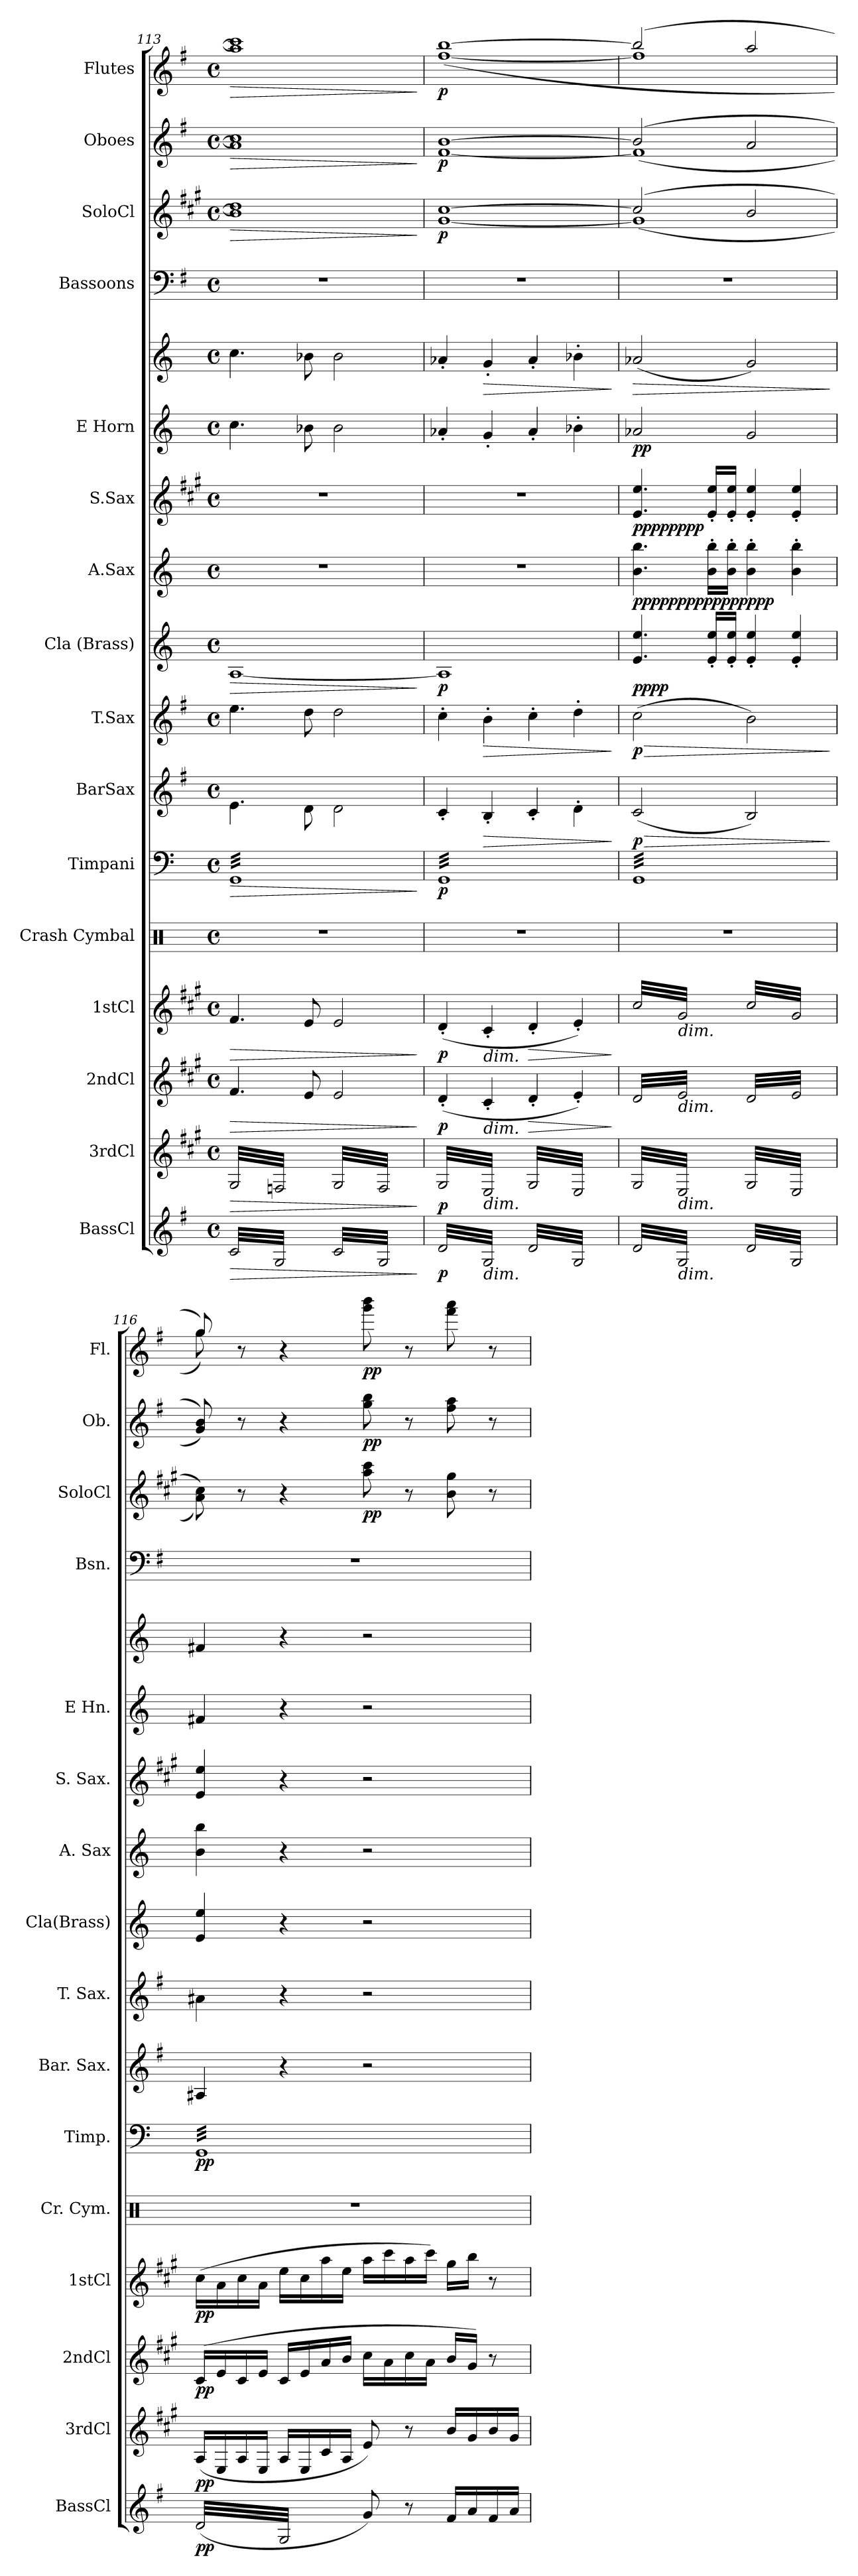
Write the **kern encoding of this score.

**kern	**dynam	**kern	**dynam	**kern	**dynam	**kern	**dynam	**kern	**kern	**dynam	**kern	**dynam	**kern	**dynam	**kern	**dynam	**kern	**dynam	**kern	**dynam	**kern	**kern	**dynam	**kern	**kern	**dynam	**kern	**dynam	**kern	**dynam
*part16	*part16	*part15	*part15	*part14	*part14	*part13	*part13	*part12	*part11	*part11	*part10	*part10	*part9	*part9	*part8	*part8	*part7	*part7	*part6	*part6	*part5	*part5	*part5	*part4	*part3	*part3	*part2	*part2	*part1	*part1
*staff17	*staff17	*staff16	*staff16	*staff15	*staff15	*staff14	*staff14	*staff13	*staff12	*staff12	*staff11	*staff11	*staff10	*staff10	*staff9	*staff9	*staff8	*staff8	*staff7	*staff7	*staff6	*staff5	*staff5/6	*staff4	*staff3	*staff3	*staff2	*staff2	*staff1	*staff1
*I"BassCl	*	*I"3rdCl	*	*I"2ndCl	*	*I"1stCl	*	*I"Crash Cymbal	*I"Timpani	*	*I"BarSax	*	*I"T.Sax	*	*I"Cla (Brass)	*	*I"A.Sax	*	*I"S.Sax	*	*I"E Horn	*	*	*I"Bassoons	*I"SoloCl	*	*I"Oboes	*	*I"Flutes	*
*I'BassCl	*	*I'3rdCl	*	*I'2ndCl	*	*I'1stCl	*	*I'Cr. Cym.	*I'Timp.	*	*I'Bar. Sax.	*	*I'T. Sax.	*	*I'Cla(Brass)	*	*I'A. Sax	*	*I'S. Sax.	*	*I'E Hn.	*	*	*I'Bsn.	*I'SoloCl	*	*I'Ob.	*	*I'Fl.	*
*clefG2	*	*clefG2	*	*clefG2	*	*clefG2	*	*clefX	*clefF4	*	*clefG2	*	*clefG2	*	*clefG2	*	*clefG2	*	*clefG2	*	*clefG2	*clefG2	*	*clefF4	*clefG2	*	*clefG2	*	*clefG2	*
*ITrd8c14	*	*ITrd1c2	*	*ITrd1c2	*	*ITrd1c2	*	*	*	*	*ITrd12c21	*	*ITrd8c14	*	*ITrd1c2	*	*ITrd5c9	*	*ITrd1c2	*	*ITrd5c8	*ITrd5c8	*	*	*ITrd1c2	*	*	*	*	*
*k[f#]	*	*k[f#]	*	*k[f#]	*	*k[f#]	*	*k[]	*k[]	*	*k[f#]	*	*k[f#]	*	*k[b-e-]	*	*k[b-e-a-]	*	*k[f#]	*	*k[f#c#g#d#]	*k[f#c#g#d#]	*	*k[f#]	*k[f#]	*	*k[f#]	*	*k[f#]	*
*M4/4	*	*M4/4	*	*M4/4	*	*M4/4	*	*M4/4	*M4/4	*	*M4/4	*	*M4/4	*	*M4/4	*	*M4/4	*	*M4/4	*	*M4/4	*M4/4	*	*M4/4	*M4/4	*	*M4/4	*	*M4/4	*
*met(c)	*	*met(c)	*	*met(c)	*	*met(c)	*	*met(c)	*met(c)	*	*met(c)	*	*met(c)	*	*met(c)	*	*met(c)	*	*met(c)	*	*met(c)	*met(c)	*	*met(c)	*met(c)	*	*met(c)	*	*met(c)	*
=113	=113	=113	=113	=113	=113	=113	=113	=113	=113	=113	=113	=113	=113	=113	=113	=113	=113	=113	=113	=113	=113	=113	=113	=113	=113	=113	=113	=113	=113	=113
!	!LO:HP:b	!	!LO:HP:b	!	!LO:HP:b	!	!LO:HP:b	!	!	!LO:HP:b	!	!	!	!	!	!LO:HP:b	!	!	!	!	!	!	!	!	!	!LO:HP:b	!	!LO:HP:b	!	!LO:HP:b
*	*	*	*	*	*	*	*	*	*	*	*	*	*	*	*	*	*	*	*	*	*	*	*	*	*^	*	*^	*	*^	*
*tremolo	*	*	*	*	*	*	*	*	*	*	*	*	*	*	*	*	*	*	*	*	*	*	*	*	*	*	*	*	*	*	*	*	*
*	*	*tremolo	*	*	*	*	*	*	*	*	*	*	*	*	*	*	*	*	*	*	*	*	*	*	*	*	*	*	*	*	*	*	*
*	*	*	*	*	*	*	*	*	*tremolo	*	*	*	*	*	*	*	*	*	*	*	*	*	*	*	*	*	*	*	*	*	*	*	*
(<32C/LLL	>	(<32F#/LLL	>	4.e/	>	4.e/	>	1r	32GGLLL	>	4.E\	.	4.e\	.	[1G	>	1r	.	1r	.	4.e\	4.e\	.	1r	1cc]	1a]	>	1cc]	1a]	>	1ccc]	1aa]	>
32GG/	.	32E-X/	.	.	.	.	.	.	32GG	.	.	.	.	.	.	.	.	.	.	.	.	.	.	.	.	.	.	.	.	.	.	.	.
32C/	.	32F#/	.	.	.	.	.	.	32GG	.	.	.	.	.	.	.	.	.	.	.	.	.	.	.	.	.	.	.	.	.	.	.	.
32GG/	.	32E-X/	.	.	.	.	.	.	32GG	.	.	.	.	.	.	.	.	.	.	.	.	.	.	.	.	.	.	.	.	.	.	.	.
32C/	.	32F#/	.	.	.	.	.	.	32GG	.	.	.	.	.	.	.	.	.	.	.	.	.	.	.	.	.	.	.	.	.	.	.	.
32GG/	.	32E-X/	.	.	.	.	.	.	32GG	.	.	.	.	.	.	.	.	.	.	.	.	.	.	.	.	.	.	.	.	.	.	.	.
32C/	.	32F#/	.	.	.	.	.	.	32GG	.	.	.	.	.	.	.	.	.	.	.	.	.	.	.	.	.	.	.	.	.	.	.	.
32GG/	.	32E-X/	.	.	.	.	.	.	32GG	.	.	.	.	.	.	.	.	.	.	.	.	.	.	.	.	.	.	.	.	.	.	.	.
32C/	.	32F#/	.	.	.	.	.	.	32GG	.	.	.	.	.	.	.	.	.	.	.	.	.	.	.	.	.	.	.	.	.	.	.	.
32GG/	.	32E-X/	.	.	.	.	.	.	32GG	.	.	.	.	.	.	.	.	.	.	.	.	.	.	.	.	.	.	.	.	.	.	.	.
32C/	.	32F#/	.	.	.	.	.	.	32GG	.	.	.	.	.	.	.	.	.	.	.	.	.	.	.	.	.	.	.	.	.	.	.	.
32GG/	.	32E-X/	.	.	.	.	.	.	32GG	.	.	.	.	.	.	.	.	.	.	.	.	.	.	.	.	.	.	.	.	.	.	.	.
32C/	.	32F#/	.	8d/	.	8d/	.	.	32GG	.	8D\	.	8d\	.	.	.	.	.	.	.	8dn\	8dn\	.	.	.	.	.	.	.	.	.	.	.
32GG/	.	32E-X/	.	.	.	.	.	.	32GG	.	.	.	.	.	.	.	.	.	.	.	.	.	.	.	.	.	.	.	.	.	.	.	.
32C/	.	32F#/	.	.	.	.	.	.	32GG	.	.	.	.	.	.	.	.	.	.	.	.	.	.	.	.	.	.	.	.	.	.	.	.
32GG/JJJ	.	32E-X/JJJ	.	.	.	.	.	.	32GG	.	.	.	.	.	.	.	.	.	.	.	.	.	.	.	.	.	.	.	.	.	.	.	.
32C/LLL	.	32F#/LLL	.	2d/	.	2d/	.	.	32GG	.	2D\	.	2d\	.	.	.	.	.	.	.	2d\	2d\	.	.	.	.	.	.	.	.	.	.	.
32GG/)	.	32E-/)	.	.	.	.	.	.	32GG	.	.	.	.	.	.	.	.	.	.	.	.	.	.	.	.	.	.	.	.	.	.	.	.
32C/	.	32F#/	.	.	.	.	.	.	32GG	.	.	.	.	.	.	.	.	.	.	.	.	.	.	.	.	.	.	.	.	.	.	.	.
32GG/)	.	32E-/)	.	.	.	.	.	.	32GG	.	.	.	.	.	.	.	.	.	.	.	.	.	.	.	.	.	.	.	.	.	.	.	.
32C/	.	32F#/	.	.	.	.	.	.	32GG	.	.	.	.	.	.	.	.	.	.	.	.	.	.	.	.	.	.	.	.	.	.	.	.
32GG/)	.	32E-/)	.	.	.	.	.	.	32GG	.	.	.	.	.	.	.	.	.	.	.	.	.	.	.	.	.	.	.	.	.	.	.	.
32C/	.	32F#/	.	.	.	.	.	.	32GG	.	.	.	.	.	.	.	.	.	.	.	.	.	.	.	.	.	.	.	.	.	.	.	.
32GG/)	.	32E-/)	.	.	.	.	.	.	32GG	.	.	.	.	.	.	.	.	.	.	.	.	.	.	.	.	.	.	.	.	.	.	.	.
32C/	.	32F#/	.	.	.	.	.	.	32GG	.	.	.	.	.	.	.	.	.	.	.	.	.	.	.	.	.	.	.	.	.	.	.	.
32GG/)	.	32E-/)	.	.	.	.	.	.	32GG	.	.	.	.	.	.	.	.	.	.	.	.	.	.	.	.	.	.	.	.	.	.	.	.
32C/	.	32F#/	.	.	.	.	.	.	32GG	.	.	.	.	.	.	.	.	.	.	.	.	.	.	.	.	.	.	.	.	.	.	.	.
32GG/)	.	32E-/)	.	.	.	.	.	.	32GG	.	.	.	.	.	.	.	.	.	.	.	.	.	.	.	.	.	.	.	.	.	.	.	.
32C/	.	32F#/	.	.	.	.	.	.	32GG	.	.	.	.	.	.	.	.	.	.	.	.	.	.	.	.	.	.	.	.	.	.	.	.
32GG/)	.	32E-/)	.	.	.	.	.	.	32GG	.	.	.	.	.	.	.	.	.	.	.	.	.	.	.	.	.	.	.	.	.	.	.	.
32C/	.	32F#/	.	.	.	.	.	.	32GG	.	.	.	.	.	.	.	.	.	.	.	.	.	.	.	.	.	.	.	.	.	.	.	.
32GG/)JJJ	.	32E-/)JJJ	.	.	.	.	.	.	32GGJJJ	.	.	.	.	.	.	.	.	.	.	.	.	.	.	.	.	.	.	.	.	.	.	.	.
*	*	*	*	*	*	*	*	*	*	*	*	*	*	*	*	*	*	*	*	*	*	*	*	*	*v	*v	*	*	*	*	*v	*v	*
*	*	*	*	*	*	*	*	*	*	*	*	*	*	*	*	*	*	*	*	*	*	*	*	*	*	*	*v	*v	*	*	*
.	]	.	]	.	]	.	]	.	.	]	.	.	.	.	.	]	.	.	.	.	.	.	.	.	.	]	.	]	.	]
=114	=114	=114	=114	=114	=114	=114	=114	=114	=114	=114	=114	=114	=114	=114	=114	=114	=114	=114	=114	=114	=114	=114	=114	=114	=114	=114	=114	=114	=114	=114
*	*	*	*	*	*	*	*	*	*	*	*	*	*	*	*	*	*	*	*	*	*	*	*	*	*^	*	*^	*	*^	*
!	!LO:DY:b	!	!LO:DY:b	!	!LO:DY:b	!	!LO:DY:b	!	!	!LO:DY:b	!	!	!	!	!	!LO:DY:b	!	!	!	!	!	!	!	!	!	!	!LO:DY:b	!	!	!LO:DY:b	!	!	!LO:DY:b
(<32D/LLL	p	(<32F#/LLL	p	(<4c'/	p	(<4c'/	p	1r	32GGLLL	p	4C'/	.	4c'\	.	1G]	p	1r	.	1r	.	4cn'/	4cn'/	.	1r	[1b	[1f#	p	[1b	[1f#	p	[1bb	(<[1ff#	p
32GG/	.	32D/	.	.	.	.	.	.	32GG	.	.	.	.	.	.	.	.	.	.	.	.	.	.	.	.	.	.	.	.	.	.	.	.
32D/	.	32F#/	.	.	.	.	.	.	32GG	.	.	.	.	.	.	.	.	.	.	.	.	.	.	.	.	.	.	.	.	.	.	.	.
32GG/	.	32D/	.	.	.	.	.	.	32GG	.	.	.	.	.	.	.	.	.	.	.	.	.	.	.	.	.	.	.	.	.	.	.	.
32D/	.	32F#/	.	.	.	.	.	.	32GG	.	.	.	.	.	.	.	.	.	.	.	.	.	.	.	.	.	.	.	.	.	.	.	.
32GG/	.	32D/	.	.	.	.	.	.	32GG	.	.	.	.	.	.	.	.	.	.	.	.	.	.	.	.	.	.	.	.	.	.	.	.
32D/	.	32F#/	.	.	.	.	.	.	32GG	.	.	.	.	.	.	.	.	.	.	.	.	.	.	.	.	.	.	.	.	.	.	.	.
32GG/	.	32D/	.	.	.	.	.	.	32GG	.	.	.	.	.	.	.	.	.	.	.	.	.	.	.	.	.	.	.	.	.	.	.	.
!	!	!	!	!	!	!LO:TX:b:i:t=dim.	!	!	!	!	!	!	!	!	!	!	!	!	!	!	!	!	!	!	!	!	!	!	!	!	!	!	!
!	!	!	!	!LO:TX:b:i:t=dim.	!	!	!	!	!	!	!	!	!	!	!	!	!	!	!	!	!	!	!	!	!	!	!	!	!	!	!	!	!
!	!	!LO:TX:b:i:t=dim.	!	!	!	!	!	!	!	!	!	!	!	!	!	!	!	!	!	!	!	!	!	!	!	!	!	!	!	!	!	!	!
!LO:TX:b:i:t=dim.	!	!	!	!	!	!	!	!	!	!	!	!	!	!	!	!	!	!	!	!	!	!	!	!	!	!	!	!	!	!	!	!	!
!	!	!	!	!	!	!	!	!	!	!	!	!LO:HP:b	!	!LO:HP:b	!	!	!	!	!	!	!	!	!LO:HP:b	!	!	!	!	!	!	!	!	!	!
32D/	.	32F#/	.	4B'/	.	4B'/	.	.	32GG	.	4BB'/	>	4B'\	>	.	.	.	.	.	.	4B'/	4B'/	>	.	.	.	.	.	.	.	.	.	.
32GG/	.	32D/	.	.	.	.	.	.	32GG	.	.	.	.	.	.	.	.	.	.	.	.	.	.	.	.	.	.	.	.	.	.	.	.
32D/	.	32F#/	.	.	.	.	.	.	32GG	.	.	.	.	.	.	.	.	.	.	.	.	.	.	.	.	.	.	.	.	.	.	.	.
32GG/	.	32D/	.	.	.	.	.	.	32GG	.	.	.	.	.	.	.	.	.	.	.	.	.	.	.	.	.	.	.	.	.	.	.	.
32D/	.	32F#/	.	.	.	.	.	.	32GG	.	.	.	.	.	.	.	.	.	.	.	.	.	.	.	.	.	.	.	.	.	.	.	.
32GG/	.	32D/	.	.	.	.	.	.	32GG	.	.	.	.	.	.	.	.	.	.	.	.	.	.	.	.	.	.	.	.	.	.	.	.
32D/	.	32F#/	.	.	.	.	.	.	32GG	.	.	.	.	.	.	.	.	.	.	.	.	.	.	.	.	.	.	.	.	.	.	.	.
32GG/JJJ	.	32D/JJJ	.	.	.	.	.	.	32GG	.	.	.	.	.	.	.	.	.	.	.	.	.	.	.	.	.	.	.	.	.	.	.	.
!	!	!	!	!	!LO:HP:b	!	!LO:HP:b	!	!	!	!	!	!	!	!	!	!	!	!	!	!	!	!	!	!	!	!	!	!	!	!	!	!
32D/LLL	.	32F#/LLL	.	4c'/	>	4c'/	>	.	32GG	.	4C'/	.	4c'\	.	.	.	.	.	.	.	4c'/	4c'/	.	.	.	.	.	.	.	.	.	.	.
32GG/)	.	32D/)	.	.	.	.	.	.	32GG	.	.	.	.	.	.	.	.	.	.	.	.	.	.	.	.	.	.	.	.	.	.	.	.
32D/	.	32F#/	.	.	.	.	.	.	32GG	.	.	.	.	.	.	.	.	.	.	.	.	.	.	.	.	.	.	.	.	.	.	.	.
32GG/)	.	32D/)	.	.	.	.	.	.	32GG	.	.	.	.	.	.	.	.	.	.	.	.	.	.	.	.	.	.	.	.	.	.	.	.
32D/	.	32F#/	.	.	.	.	.	.	32GG	.	.	.	.	.	.	.	.	.	.	.	.	.	.	.	.	.	.	.	.	.	.	.	.
32GG/)	.	32D/)	.	.	.	.	.	.	32GG	.	.	.	.	.	.	.	.	.	.	.	.	.	.	.	.	.	.	.	.	.	.	.	.
32D/	.	32F#/	.	.	.	.	.	.	32GG	.	.	.	.	.	.	.	.	.	.	.	.	.	.	.	.	.	.	.	.	.	.	.	.
32GG/)	.	32D/)	.	.	.	.	.	.	32GG	.	.	.	.	.	.	.	.	.	.	.	.	.	.	.	.	.	.	.	.	.	.	.	.
32D/	.	32F#/	.	4d'/)	.	4d'/)	.	.	32GG	.	4D'\	.	4d'\	.	.	.	.	.	.	.	4dn'\	4dn'\	.	.	.	.	.	.	.	.	.	.	.
32GG/)	.	32D/)	.	.	.	.	.	.	32GG	.	.	.	.	.	.	.	.	.	.	.	.	.	.	.	.	.	.	.	.	.	.	.	.
32D/	.	32F#/	.	.	.	.	.	.	32GG	.	.	.	.	.	.	.	.	.	.	.	.	.	.	.	.	.	.	.	.	.	.	.	.
32GG/)	.	32D/)	.	.	.	.	.	.	32GG	.	.	.	.	.	.	.	.	.	.	.	.	.	.	.	.	.	.	.	.	.	.	.	.
32D/	.	32F#/	.	.	.	.	.	.	32GG	.	.	.	.	.	.	.	.	.	.	.	.	.	.	.	.	.	.	.	.	.	.	.	.
32GG/)	.	32D/)	.	.	.	.	.	.	32GG	.	.	.	.	.	.	.	.	.	.	.	.	.	.	.	.	.	.	.	.	.	.	.	.
32D/	.	32F#/	.	.	.	.	.	.	32GG	.	.	.	.	.	.	.	.	.	.	.	.	.	.	.	.	.	.	.	.	.	.	.	.
32GG/)JJJ	.	32D/)JJJ	.	.	.	.	.	.	32GGJJJ	.	.	.	.	.	.	.	.	.	.	.	.	.	.	.	.	.	.	.	.	.	.	.	.
*	*	*	*	*	*	*	*	*	*	*	*	*	*	*	*	*	*	*	*	*	*	*	*	*	*v	*v	*	*	*	*	*v	*v	*
*	*	*	*	*	*	*	*	*	*	*	*	*	*	*	*	*	*	*	*	*	*	*	*	*	*	*	*v	*v	*	*	*
.	.	.	.	.	]	.	]	.	.	.	.	]	.	]	.	.	.	.	.	.	.	.	]	.	.	.	.	.	.	.
=115	=115	=115	=115	=115	=115	=115	=115	=115	=115	=115	=115	=115	=115	=115	=115	=115	=115	=115	=115	=115	=115	=115	=115	=115	=115	=115	=115	=115	=115	=115
!	!	!	!	!	!	!	!	!	!	!	!	!LO:HP:b	!	!LO:HP:b	!	!	!	!	!	!	!	!	!LO:HP:b	!	!	!	!	!	!	!
*	*	*	*	*	*	*	*	*	*	*	*	*	*	*	*	*	*	*	*	*	*	*	*	*	*^	*	*^	*	*^	*
!	!	!	!	!	!	!	!	!	!	!	!	!LO:DY:n=1:b	!	!LO:DY:n=1:b	!	!LO:DY:b	!	!	!	!	!	!	!	!	!	!	!	!	!	!	!	!	!
!	!	!	!	!	!	!	!	!	!	!	!	!	!	!	!	!LO:DY:n=1:b	!	!LO:DY:b	!	!	!	!	!	!	!	!	!	!	!	!	!	!	!
!	!	!	!	!	!	!	!	!	!	!	!	!	!	!	!	!	!	!LO:DY:n=1:b	!	!	!	!	!	!	!	!	!	!	!	!	!	!	!
!	!	!	!	!	!	!	!	!	!	!	!	!	!	!	!	!	!	!LO:DY:n=2:b	!	!	!	!	!	!	!	!	!	!	!	!	!	!	!
!	!	!	!	!	!	!	!	!	!	!	!	!	!	!	!	!	!	!LO:DY:n=3:b	!	!	!	!	!	!	!	!	!	!	!	!	!	!	!
!	!	!	!	!	!	!	!	!	!	!	!	!	!	!	!	!	!	!LO:DY:n=4:b	!	!	!	!	!	!	!	!	!	!	!	!	!	!	!
!	!	!	!	!	!	!	!	!	!	!	!	!	!	!	!	!	!	!LO:DY:n=5:b	!	!	!	!	!	!	!	!	!	!	!	!	!	!	!
!	!	!	!	!	!	!	!	!	!	!	!	!	!	!	!	!	!	!LO:DY:n=6:b	!	!	!	!	!	!	!	!	!	!	!	!	!	!	!
!	!	!	!	!	!	!	!	!	!	!	!	!	!	!	!	!	!	!LO:DY:n=7:b	!	!LO:DY:b	!	!	!	!	!	!	!	!	!	!	!	!	!
!	!	!	!	!	!	!	!	!	!	!	!	!	!	!	!	!	!	!	!	!LO:DY:n=1:b	!	!	!	!	!	!	!	!	!	!	!	!	!
!	!	!	!	!	!	!	!	!	!	!	!	!	!	!	!	!	!	!	!	!LO:DY:n=2:b	!	!	!	!	!	!	!	!	!	!	!	!	!
!	!	!	!	!	!	!	!	!	!	!	!	!	!	!	!	!	!	!	!	!LO:DY:n=3:b	!	!	!LO:DY:n=1:b=2	!	!	!	!	!	!	!	!	!	!
!	!	!	!	!	!	!	!	!	!	!	!	!	!	!	!	!	!	!	!	!	!	!	!LO:DY:n=2:b	!	!	!	!	!	!	!	!	!	!
*	*	*	*	*tremolo	*	*	*	*	*	*	*	*	*	*	*	*	*	*	*	*	*	*	*	*	*	*	*	*	*	*	*	*	*
*	*	*	*	*	*	*tremolo	*	*	*	*	*	*	*	*	*	*	*	*	*	*	*	*	*	*	*	*	*	*	*	*	*	*	*
(<32D/LLL	.	(<32F#/LLL	.	(<32c/LLL	.	(<32b/LLL	.	1r	32GGLLL	.	(<2C/	> p	(>2c\	> p	4.d/ 4.dd/	pp pp	4.d\ 4.dd\	pp pp pp pp pp pp pp pp	4.d/ 4.dd/	pp pp pp pp	2cn/	(<2cn/	> p p	1r	(>2b/]	(<1f#]	.	(>2b/]	(<1f#]	.	(>2bb/]	1ff#]	.
32GG/	.	32D/	.	32d/	.	32f#/	.	.	32GG	.	.	.	.	.	.	.	.	.	.	.	.	.	.	.	.	.	.	.	.	.	.	.	.
32D/	.	32F#/	.	32c/	.	32b/	.	.	32GG	.	.	.	.	.	.	.	.	.	.	.	.	.	.	.	.	.	.	.	.	.	.	.	.
32GG/	.	32D/	.	32d/	.	32f#/	.	.	32GG	.	.	.	.	.	.	.	.	.	.	.	.	.	.	.	.	.	.	.	.	.	.	.	.
32D/	.	32F#/	.	32c/	.	32b/	.	.	32GG	.	.	.	.	.	.	.	.	.	.	.	.	.	.	.	.	.	.	.	.	.	.	.	.
32GG/	.	32D/	.	32d/	.	32f#/	.	.	32GG	.	.	.	.	.	.	.	.	.	.	.	.	.	.	.	.	.	.	.	.	.	.	.	.
32D/	.	32F#/	.	32c/	.	32b/	.	.	32GG	.	.	.	.	.	.	.	.	.	.	.	.	.	.	.	.	.	.	.	.	.	.	.	.
32GG/	.	32D/	.	32d/	.	32f#/	.	.	32GG	.	.	.	.	.	.	.	.	.	.	.	.	.	.	.	.	.	.	.	.	.	.	.	.
!	!	!	!	!	!	!LO:TX:b:i:t=dim.	!	!	!	!	!	!	!	!	!	!	!	!	!	!	!	!	!	!	!	!	!	!	!	!	!	!	!
!	!	!	!	!LO:TX:b:i:t=dim.	!	!	!	!	!	!	!	!	!	!	!	!	!	!	!	!	!	!	!	!	!	!	!	!	!	!	!	!	!
!	!	!LO:TX:b:i:t=dim.	!	!	!	!	!	!	!	!	!	!	!	!	!	!	!	!	!	!	!	!	!	!	!	!	!	!	!	!	!	!	!
!LO:TX:b:i:t=dim.	!	!	!	!	!	!	!	!	!	!	!	!	!	!	!	!	!	!	!	!	!	!	!	!	!	!	!	!	!	!	!	!	!
32D/	.	32F#/	.	32c/	.	32b/	.	.	32GG	.	.	.	.	.	.	.	.	.	.	.	.	.	.	.	.	.	.	.	.	.	.	.	.
32GG/	.	32D/	.	32d/	.	32f#/	.	.	32GG	.	.	.	.	.	.	.	.	.	.	.	.	.	.	.	.	.	.	.	.	.	.	.	.
32D/	.	32F#/	.	32c/	.	32b/	.	.	32GG	.	.	.	.	.	.	.	.	.	.	.	.	.	.	.	.	.	.	.	.	.	.	.	.
32GG/	.	32D/	.	32d/	.	32f#/	.	.	32GG	.	.	.	.	.	.	.	.	.	.	.	.	.	.	.	.	.	.	.	.	.	.	.	.
32D/	.	32F#/	.	32c/	.	32b/	.	.	32GG	.	.	.	.	.	16d/' 16dd/'LL	.	16d\' 16dd\'LL	.	16d/' 16dd/'LL	.	.	.	.	.	.	.	.	.	.	.	.	.	.
32GG/	.	32D/	.	32d/	.	32f#/	.	.	32GG	.	.	.	.	.	.	.	.	.	.	.	.	.	.	.	.	.	.	.	.	.	.	.	.
32D/	.	32F#/	.	32c/	.	32b/	.	.	32GG	.	.	.	.	.	16d/' 16dd/'JJ	.	16d\' 16dd\'JJ	.	16d/' 16dd/'JJ	.	.	.	.	.	.	.	.	.	.	.	.	.	.
32GG/JJJ	.	32D/JJJ	.	32d/JJJ	.	32f#/JJJ	.	.	32GG	.	.	.	.	.	.	.	.	.	.	.	.	.	.	.	.	.	.	.	.	.	.	.	.
32D/LLL	.	32F#/LLL	.	32c/LLL	.	32b/LLL	.	.	32GG	.	2BB/)	.	2B\)	.	4d/' 4dd/'	.	4d\' 4dd\'	.	4d/' 4dd/'	.	2B/	2B/)	.	.	2a/	.	.	2a/	.	.	2aa/	.	.
32GG/)	.	32D/)	.	32d/)	.	32f#/)	.	.	32GG	.	.	.	.	.	.	.	.	.	.	.	.	.	.	.	.	.	.	.	.	.	.	.	.
32D/	.	32F#/	.	32c/	.	32b/	.	.	32GG	.	.	.	.	.	.	.	.	.	.	.	.	.	.	.	.	.	.	.	.	.	.	.	.
32GG/)	.	32D/)	.	32d/)	.	32f#/)	.	.	32GG	.	.	.	.	.	.	.	.	.	.	.	.	.	.	.	.	.	.	.	.	.	.	.	.
32D/	.	32F#/	.	32c/	.	32b/	.	.	32GG	.	.	.	.	.	.	.	.	.	.	.	.	.	.	.	.	.	.	.	.	.	.	.	.
32GG/)	.	32D/)	.	32d/)	.	32f#/)	.	.	32GG	.	.	.	.	.	.	.	.	.	.	.	.	.	.	.	.	.	.	.	.	.	.	.	.
32D/	.	32F#/	.	32c/	.	32b/	.	.	32GG	.	.	.	.	.	.	.	.	.	.	.	.	.	.	.	.	.	.	.	.	.	.	.	.
32GG/)	.	32D/)	.	32d/)	.	32f#/)	.	.	32GG	.	.	.	.	.	.	.	.	.	.	.	.	.	.	.	.	.	.	.	.	.	.	.	.
32D/	.	32F#/	.	32c/	.	32b/	.	.	32GG	.	.	.	.	.	4d/' 4dd/'	.	4d\' 4dd\'	.	4d/' 4dd/'	.	.	.	.	.	.	.	.	.	.	.	.	.	.
32GG/)	.	32D/)	.	32d/)	.	32f#/)	.	.	32GG	.	.	.	.	.	.	.	.	.	.	.	.	.	.	.	.	.	.	.	.	.	.	.	.
32D/	.	32F#/	.	32c/	.	32b/	.	.	32GG	.	.	.	.	.	.	.	.	.	.	.	.	.	.	.	.	.	.	.	.	.	.	.	.
32GG/)	.	32D/)	.	32d/)	.	32f#/)	.	.	32GG	.	.	.	.	.	.	.	.	.	.	.	.	.	.	.	.	.	.	.	.	.	.	.	.
32D/	.	32F#/	.	32c/	.	32b/	.	.	32GG	.	.	.	.	.	.	.	.	.	.	.	.	.	.	.	.	.	.	.	.	.	.	.	.
32GG/)	.	32D/)	.	32d/)	.	32f#/)	.	.	32GG	.	.	.	.	.	.	.	.	.	.	.	.	.	.	.	.	.	.	.	.	.	.	.	.
32D/	.	32F#/	.	32c/	.	32b/	.	.	32GG	.	.	.	.	.	.	.	.	.	.	.	.	.	.	.	.	.	.	.	.	.	.	.	.
32GG/)JJJ	.	32D/)JJJ	.	32d/)JJJ	.	32f#/)JJJ	.	.	32GGJJJ	.	.	.	.	.	.	.	.	.	.	.	.	.	.	.	.	.	.	.	.	.	.	.	.
*	*	*	*	*	*	*Xtremolo	*	*	*	*	*	*	*	*	*	*	*	*	*	*	*	*	*	*	*	*	*	*	*	*	*	*	*
*	*	*	*	*Xtremolo	*	*	*	*	*	*	*	*	*	*	*	*	*	*	*	*	*	*	*	*	*	*	*	*	*	*	*	*	*
*	*	*Xtremolo	*	*	*	*	*	*	*	*	*	*	*	*	*	*	*	*	*	*	*	*	*	*	*	*	*	*	*	*	*	*	*
*	*	*	*	*	*	*	*	*	*	*	*	*	*	*	*	*	*	*	*	*	*	*	*	*	*v	*v	*	*	*	*	*v	*v	*
*	*	*	*	*	*	*	*	*	*	*	*	*	*	*	*	*	*	*	*	*	*	*	*	*	*	*	*v	*v	*	*	*
.	.	.	.	.	.	.	.	.	.	.	.	]	.	]	.	.	.	.	.	.	.	.	]	.	.	.	.	.	.	.
=116	=116	=116	=116	=116	=116	=116	=116	=116	=116	=116	=116	=116	=116	=116	=116	=116	=116	=116	=116	=116	=116	=116	=116	=116	=116	=116	=116	=116	=116	=116
*	*	*	*	*	*	*	*	*	*	*	*	*	*	*	*	*	*	*	*	*	*	*	*	*	*	*	*	*	*^	*
!	!LO:DY:b	!	!LO:DY:b	!	!LO:DY:b	!	!LO:DY:b	!	!	!LO:DY:b	!	!	!	!	!	!	!	!	!	!	!	!	!	!	!	!	!	!	!	!	!
(<32D/LLL	pp	(<16G/LL	pp	(>16B/LL	pp	(>16b\LL	pp	1r	32GGLLL	pp	4AA#X/	.	4A#X\	.	4d/ 4dd/	.	4d\ 4dd\	.	4d/ 4dd/	.	4A#X/	4A#X/	.	1r	8g\ 8b\))	.	8g/ 8b/))	.	8gg/))	8gg\	.
32GG/	.	.	.	.	.	.	.	.	32GG	.	.	.	.	.	.	.	.	.	.	.	.	.	.	.	.	.	.	.	.	.	.
32D/	.	16D/	.	16d/	.	16g\	.	.	32GG	.	.	.	.	.	.	.	.	.	.	.	.	.	.	.	.	.	.	.	.	.	.
32GG/	.	.	.	.	.	.	.	.	32GG	.	.	.	.	.	.	.	.	.	.	.	.	.	.	.	.	.	.	.	.	.	.
32D/	.	16G/	.	16B/	.	16b\	.	.	32GG	.	.	.	.	.	.	.	.	.	.	.	.	.	.	.	8r	.	8r	.	8r	2..ryy	.
32GG/	.	.	.	.	.	.	.	.	32GG	.	.	.	.	.	.	.	.	.	.	.	.	.	.	.	.	.	.	.	.	.	.
32D/	.	16D/JJ	.	16d/JJ	.	16g\JJ	.	.	32GG	.	.	.	.	.	.	.	.	.	.	.	.	.	.	.	.	.	.	.	.	.	.
32GG/	.	.	.	.	.	.	.	.	32GG	.	.	.	.	.	.	.	.	.	.	.	.	.	.	.	.	.	.	.	.	.	.
32D/	.	16G/LL	.	16B/LL	.	16dd\LL	.	.	32GG	.	4r	.	4r	.	4r	.	4r	.	4r	.	4r	4r	.	.	4r	.	4r	.	4r	.	.
32GG/	.	.	.	.	.	.	.	.	32GG	.	.	.	.	.	.	.	.	.	.	.	.	.	.	.	.	.	.	.	.	.	.
32D/	.	16D/	.	16d/	.	16b\	.	.	32GG	.	.	.	.	.	.	.	.	.	.	.	.	.	.	.	.	.	.	.	.	.	.
32GG/	.	.	.	.	.	.	.	.	32GG	.	.	.	.	.	.	.	.	.	.	.	.	.	.	.	.	.	.	.	.	.	.
32D/	.	16B/	.	16g/	.	16gg\	.	.	32GG	.	.	.	.	.	.	.	.	.	.	.	.	.	.	.	.	.	.	.	.	.	.
32GG/	.	.	.	.	.	.	.	.	32GG	.	.	.	.	.	.	.	.	.	.	.	.	.	.	.	.	.	.	.	.	.	.
32D/	.	16G/JJ	.	16a/JJ	.	16dd\JJ	.	.	32GG	.	.	.	.	.	.	.	.	.	.	.	.	.	.	.	.	.	.	.	.	.	.
32GG/JJJ	.	.	.	.	.	.	.	.	32GG	.	.	.	.	.	.	.	.	.	.	.	.	.	.	.	.	.	.	.	.	.	.
*Xtremolo	*	*	*	*	*	*	*	*	*	*	*	*	*	*	*	*	*	*	*	*	*	*	*	*	*	*	*	*	*	*	*
!	!	!	!	!	!	!	!	!	!	!	!	!	!	!	!	!	!	!	!	!	!	!	!	!	!	!LO:DY:b	!	!LO:DY:b	!	!	!LO:DY:b
8G/)	.	8d/)	.	16b\LL	.	16gg\LL	.	.	32GG	.	2r	.	2r	.	2r	.	2r	.	2r	.	2r	2r	.	.	8gg\ 8bb\	pp	8gg\ 8bb\	pp	8ggg\ 8bbb\	.	pp
.	.	.	.	.	.	.	.	.	32GG	.	.	.	.	.	.	.	.	.	.	.	.	.	.	.	.	.	.	.	.	.	.
.	.	.	.	16g\	.	16bb\	.	.	32GG	.	.	.	.	.	.	.	.	.	.	.	.	.	.	.	.	.	.	.	.	.	.
.	.	.	.	.	.	.	.	.	32GG	.	.	.	.	.	.	.	.	.	.	.	.	.	.	.	.	.	.	.	.	.	.
8r	.	8r	.	16b\	.	16gg\	.	.	32GG	.	.	.	.	.	.	.	.	.	.	.	.	.	.	.	8r	.	8r	.	8r	.	.
.	.	.	.	.	.	.	.	.	32GG	.	.	.	.	.	.	.	.	.	.	.	.	.	.	.	.	.	.	.	.	.	.
.	.	.	.	16g\JJ	.	16bb\JJ)	.	.	32GG	.	.	.	.	.	.	.	.	.	.	.	.	.	.	.	.	.	.	.	.	.	.
.	.	.	.	.	.	.	.	.	32GG	.	.	.	.	.	.	.	.	.	.	.	.	.	.	.	.	.	.	.	.	.	.
16F#/LL	.	16a/LL	.	16a/LL	.	16ff#\LL	.	.	32GG	.	.	.	.	.	.	.	.	.	.	.	.	.	.	.	8a\ 8ff#\	.	8ff#\ 8aa\	.	8fff#\ 8aaa\	.	.
.	.	.	.	.	.	.	.	.	32GG	.	.	.	.	.	.	.	.	.	.	.	.	.	.	.	.	.	.	.	.	.	.
16A/	.	16f#/	.	16f#/JJ)	.	16aa\JJ	.	.	32GG	.	.	.	.	.	.	.	.	.	.	.	.	.	.	.	.	.	.	.	.	.	.
.	.	.	.	.	.	.	.	.	32GG	.	.	.	.	.	.	.	.	.	.	.	.	.	.	.	.	.	.	.	.	.	.
16F#/	.	16a/	.	8r	.	8r	.	.	32GG	.	.	.	.	.	.	.	.	.	.	.	.	.	.	.	8r	.	8r	.	8r	.	.
.	.	.	.	.	.	.	.	.	32GG	.	.	.	.	.	.	.	.	.	.	.	.	.	.	.	.	.	.	.	.	.	.
16A/JJ	.	16f#/JJ	.	.	.	.	.	.	32GG	.	.	.	.	.	.	.	.	.	.	.	.	.	.	.	.	.	.	.	.	.	.
.	.	.	.	.	.	.	.	.	32GGJJJ	.	.	.	.	.	.	.	.	.	.	.	.	.	.	.	.	.	.	.	.	.	.
*	*	*	*	*	*	*	*	*	*Xtremolo	*	*	*	*	*	*	*	*	*	*	*	*	*	*	*	*	*	*	*	*	*	*
*	*	*	*	*	*	*	*	*	*	*	*	*	*	*	*	*	*	*	*	*	*	*	*	*	*	*	*	*	*v	*v	*
=	=	=	=	=	=	=	=	=	=	=	=	=	=	=	=	=	=	=	=	=	=	=	=	=	=	=	=	=	=	=
*-	*-	*-	*-	*-	*-	*-	*-	*-	*-	*-	*-	*-	*-	*-	*-	*-	*-	*-	*-	*-	*-	*-	*-	*-	*-	*-	*-	*-	*-	*-
